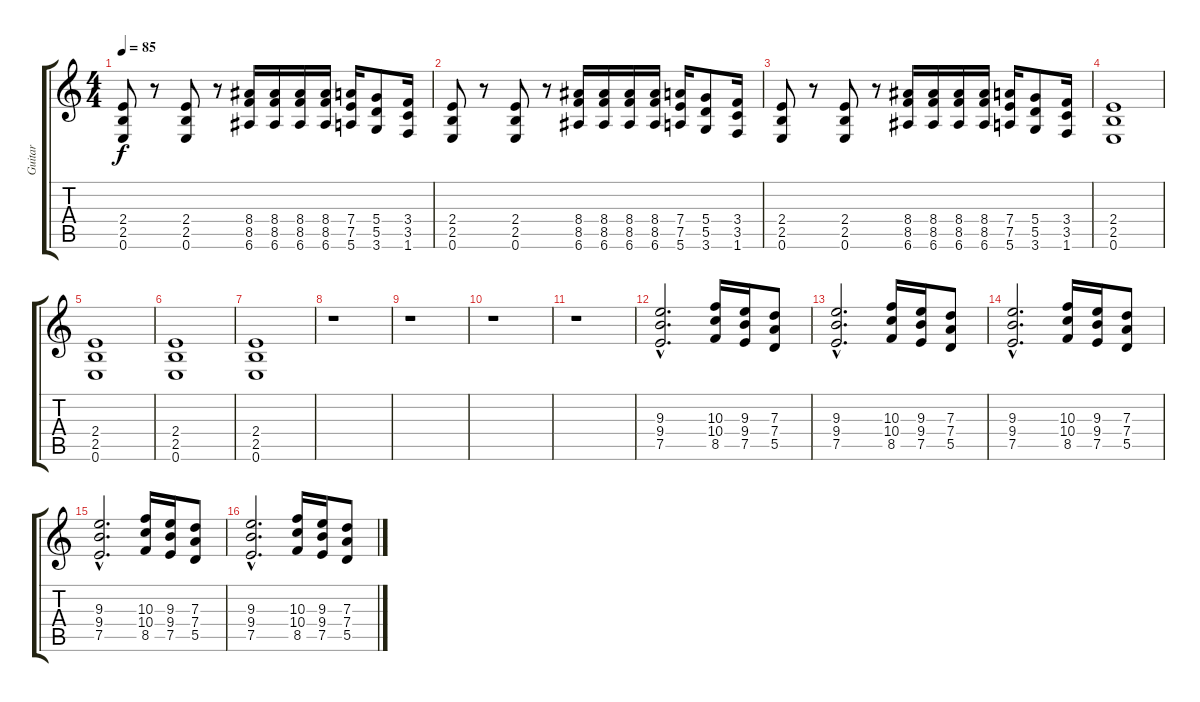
\track ("Guitar" "Guitar") {instrument distortionguitar}
\staff {score tabs}
\tuning (E4 B3 G3 D3 A2 E2) {hide}
\ts (4 4)
\tempo 85
\clef g2
\ks c
(2.4 2.5 0.6).8{dy f} r.8 (2.4 2.5 0.6).8 r.8 (8.4 8.5 6.6).16 (8.4 8.5 6.6).16 (8.4 8.5 6.6).16 (8.4 8.5 6.6).16 (7.4 7.5 5.6).16 (5.4 5.5 3.6).8 (3.4 3.5 1.6).16 |
(2.4 2.5 0.6).8 r.8 (2.4 2.5 0.6).8 r.8 (8.4 8.5 6.6).16 (8.4 8.5 6.6).16 (8.4 8.5 6.6).16 (8.4 8.5 6.6).16 (7.4 7.5 5.6).16 (5.4 5.5 3.6).8 (3.4 3.5 1.6).16 |
(2.4 2.5 0.6).8 r.8 (2.4 2.5 0.6).8 r.8 (8.4 8.5 6.6).16 (8.4 8.5 6.6).16 (8.4 8.5 6.6).16 (8.4 8.5 6.6).16 (7.4 7.5 5.6).16 (5.4 5.5 3.6).8 (3.4 3.5 1.6).16 |
(2.4 2.5 0.6).1 |
(2.4 2.5 0.6).1 |
(2.4 2.5 0.6).1 |
(2.4 2.5 0.6).1 |
r.1 |
r.1 |
r.1 |
r.1 |
(9.3{hac} 9.4{hac} 7.5{hac}).2{d} (10.3 10.4 8.5).16 (9.3 9.4 7.5).16 (7.3 7.4 5.5).8 |
(9.3{hac} 9.4{hac} 7.5{hac}).2{d} (10.3 10.4 8.5).16 (9.3 9.4 7.5).16 (7.3 7.4 5.5).8 |
(9.3{hac} 9.4{hac} 7.5{hac}).2{d} (10.3 10.4 8.5).16 (9.3 9.4 7.5).16 (7.3 7.4 5.5).8 |
(9.3{hac} 9.4{hac} 7.5{hac}).2{d} (10.3 10.4 8.5).16 (9.3 9.4 7.5).16 (7.3 7.4 5.5).8 |
(9.3{hac} 9.4{hac} 7.5{hac}).2{d} (10.3 10.4 8.5).16 (9.3 9.4 7.5).16 (7.3 7.4 5.5).8
